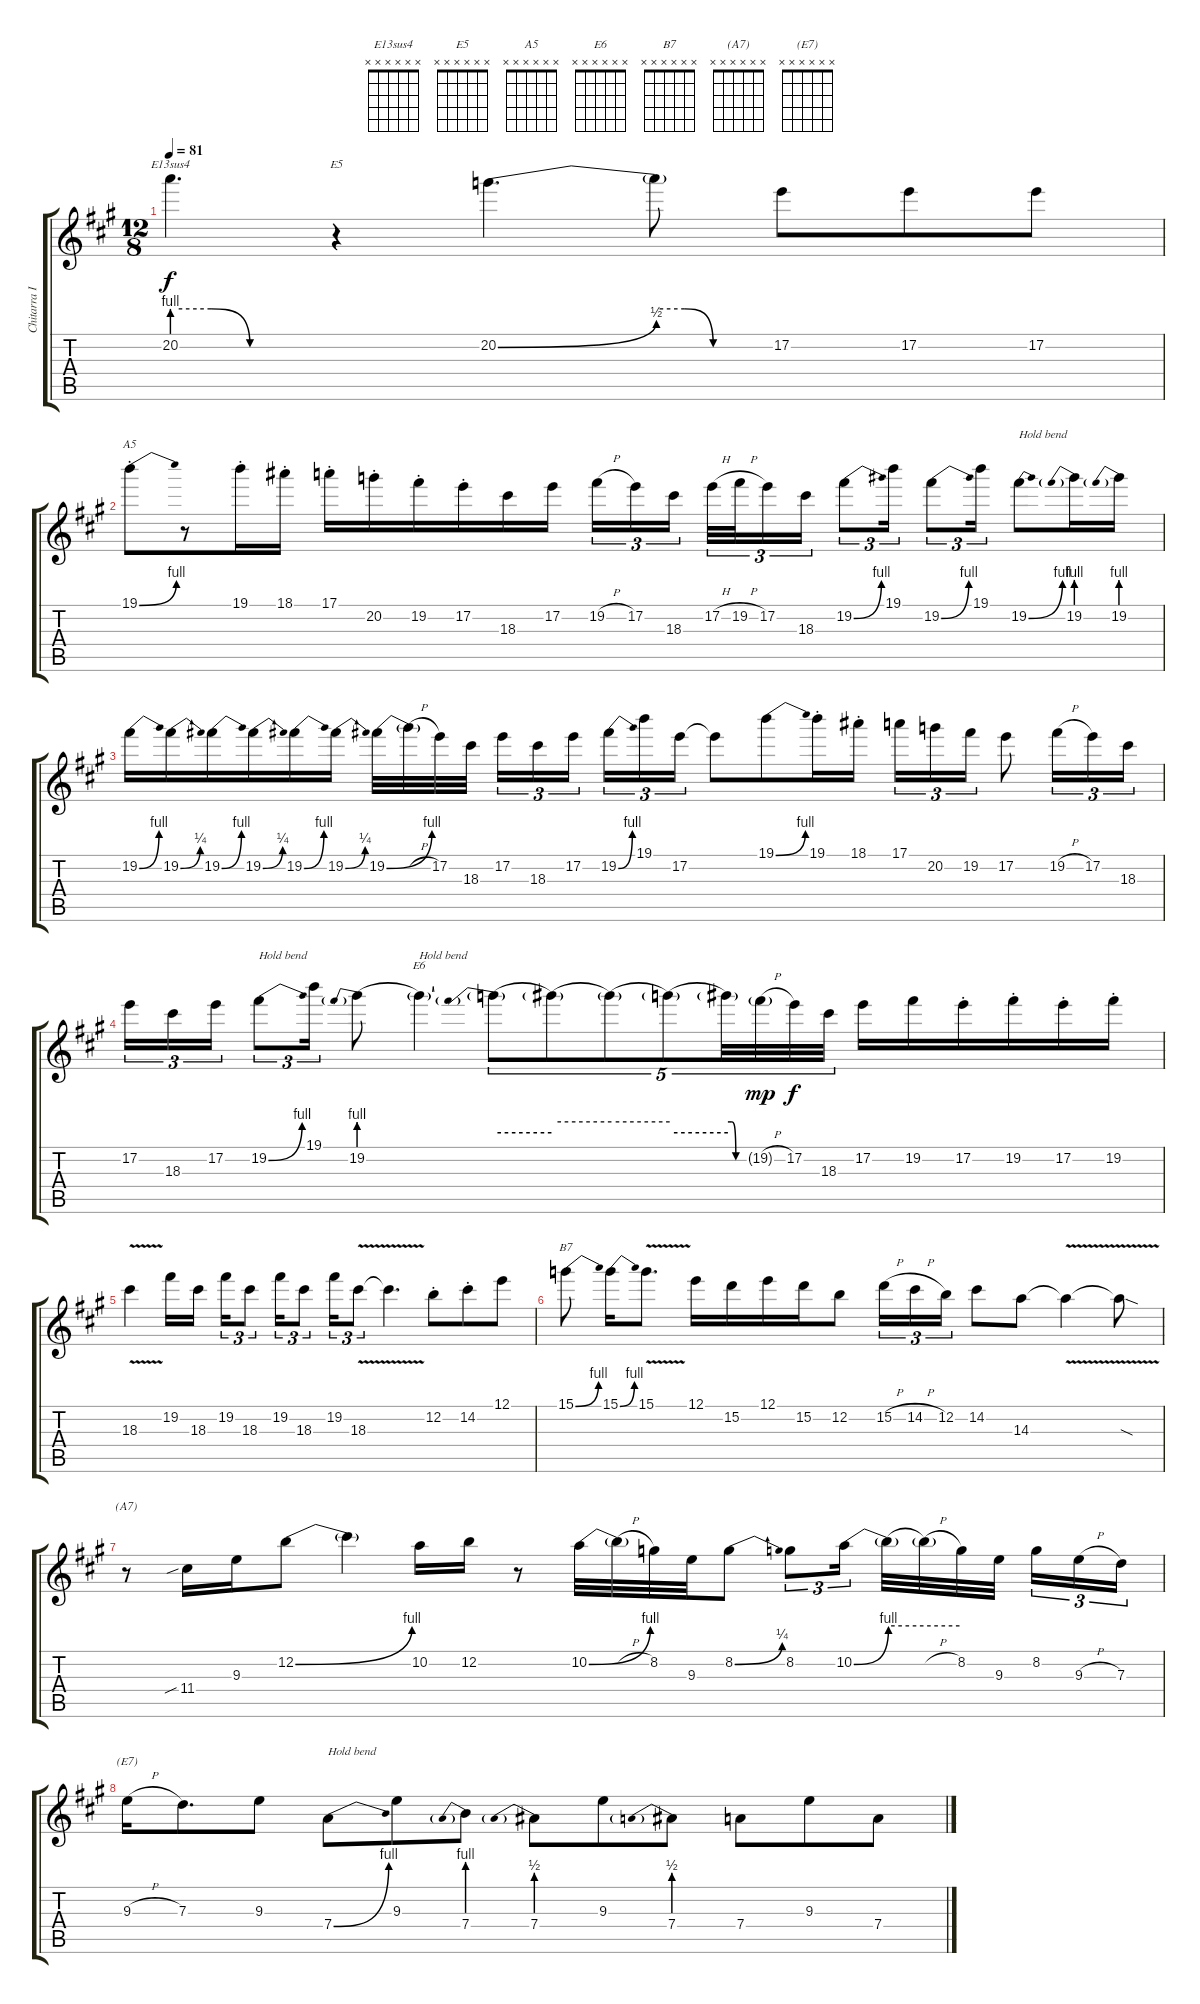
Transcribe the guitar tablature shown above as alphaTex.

\track ("Chitarra II (Assolo)" "Chitarra I") {instrument electricguitarjazz}
\staff {score tabs}
\tuning (E4 B3 G3 D3 A2 E2) {hide}
\chord ("E13sus4" x x x x x x)
\chord ("E5" x x x x x x)
\chord ("A5" x x x x x x)
\chord ("E6" x x x x x x)
\chord ("B7" x x x x x x)
\chord ("(A7)" x x x x x x)
\chord ("(E7)" x x x x x x)
\ts (12 8)
\tempo 81
\clef g2
\ks a
20.2{be (custom 0 4 15 4 30 0 60 0) t}.4{d ch "E13sus4" dy f} r.4{ch "E5"} 20.2{be (bend 0 0 60 2)}.4{d} 20.2{be (custom 0 4 15 4 30 0 60 0) t}.8 17.2.8 17.2.8 17.2.8 |
19.1{be (bend 0 0 60 4) st}.8{ch "A5"} r.8 19.1{st}.16 18.1{st}.16 17.1{st}.16 20.2{st}.16 19.2{st}.16 17.2{st}.16 18.3.16 17.2.16 19.2{h}.16{tu (3 2)} 17.2.16{tu (3 2)} 18.3.16{tu (3 2) beam splitsecondary} 17.2{h}.32{tu (3 2)} 19.2{h}.32{tu (3 2)} 17.2.16{tu (3 2)} 18.3.16{tu (3 2)} 19.2{be (bend 0 0 60 4)}.8{tu (3 2)} 19.1.16{tu (3 2)} 19.2{be (bend 0 0 60 4)}.8{tu (3 2)} 19.1.16{tu (3 2)} 19.2{be (bend 0 0 60 4)}.8{txt "Hold bend"} 19.2{be (prebend 0 4 60 4)}.16 19.2{be (prebend 0 4 60 4)}.16 |
19.2{be (bend 0 0 60 4)}.16 19.2{be (bend 0 0 60 1)}.16 19.2{be (bend 0 0 60 4)}.16 19.2{be (bend 0 0 60 1)}.16 19.2{be (bend 0 0 60 4)}.16 19.2{be (bend 0 0 60 1)}.16 19.2{be (bend 0 0 60 4)}.32 19.2{h t}.32 17.2.32 18.3.32{beam splitsecondary} 17.2.16{tu (3 2)} 18.3.16{tu (3 2)} 17.2.16{tu (3 2) beam splitsecondary} 19.2{be (bend 0 0 60 4)}.16{tu (3 2)} 19.1.16{tu (3 2)} 17.2.16{tu (3 2)} 17.2{t}.8 19.1{be (bend 0 0 60 4)}.8 19.1{st}.16 18.1{st}.16 17.1.16{tu (3 2)} 20.2.16{tu (3 2)} 19.2.16{tu (3 2)} 17.2.8 19.2{h}.16{tu (3 2)} 17.2.16{tu (3 2)} 18.3.16{tu (3 2)} |
17.2.16{tu (3 2)} 18.3.16{tu (3 2)} 17.2.16{tu (3 2)} 19.2{be (bend 0 0 60 4)}.8{tu (3 2) txt "Hold bend"} 19.1.16{tu (3 2)} 19.2{be (prebend 0 4 60 4)}.8 19.2{t}.4{ch "E6" txt "Hold bend"} 19.2{be (prebend 0 2 60 2) t}.8{tu (5 4)} 19.2{be (hold 0 4 60 4) t}.8{tu (5 4)} 19.2{be (hold 0 4 60 4) t}.8{tu (5 4)} 19.2{be (hold 0 2 60 2) t}.8{tu (5 4)} 19.2{be (custom 0 4 15 4 30 0 60 0) t}.32{tu (5 4)} 19.2{h g}.32{tu (5 4) dy mp} 17.2.32{tu (5 4) dy f} 18.3.32{tu (5 4)} 17.2.16 19.2.16 17.2{st}.16 19.2{st}.16 17.2{st}.16 19.2{st}.16 |
18.3{v}.4 19.2.16 18.3.16 19.2.16{tu (3 2)} 18.3.8{tu (3 2)} 19.2.16{tu (3 2)} 18.3.8{tu (3 2)} 19.2.16{tu (3 2)} 18.3{v}.8{tu (3 2)} 18.3{t}.4{d} 12.2{st}.8 14.2{st}.8 12.1.8 |
15.1{be (bend 0 0 60 4)}.8{ch "B7" beam split} 15.1{be (bend 0 0 60 4)}.16 15.1{v}.8{d} 12.1.16 15.2.16 12.1.16 15.2.16{beam merge} 12.2.8{beam split} 15.2{h}.16{tu (3 2)} 14.2{h}.16{tu (3 2)} 12.2.16{tu (3 2)} 14.2.8{beam merge} 14.3.8 14.3{v t}.4 14.3{sod t}.8 |
r.8{ch "(A7)"} 11.4{sib}.16 9.3.16 12.2{be (bend 0 0 60 4)}.8 12.2{t}.4 10.2.16 12.2.16 r.8 10.2{be (bend 0 0 60 4)}.32 10.2{h t}.32 8.2.32 9.3.32 8.2{be (bend 0 0 60 1)}.8 8.2.8{tu (3 2)} 10.2{be (bend 0 0 60 4)}.16{tu (3 2) beam splitsecondary} 10.2{be (hold 0 4 60 4) t}.32 10.2{h t}.32 8.2.32 9.3.32{beam splitsecondary} 8.2.16{tu (3 2)} 9.3{h}.16{tu (3 2)} 7.3.16{tu (3 2)} |
9.3{h}.16{ch "(E7)"} 7.3.8{d} 9.3.8 7.4{be (bend 0 0 60 4)}.8{txt "Hold bend"} 9.3.8 7.4{be (prebend 0 4 60 4)}.8 7.4{be (prebend 0 2 60 2)}.8 9.3.8 7.4{be (prebend 0 2 60 2)}.8 7.4.8 9.3.8 7.4.8
